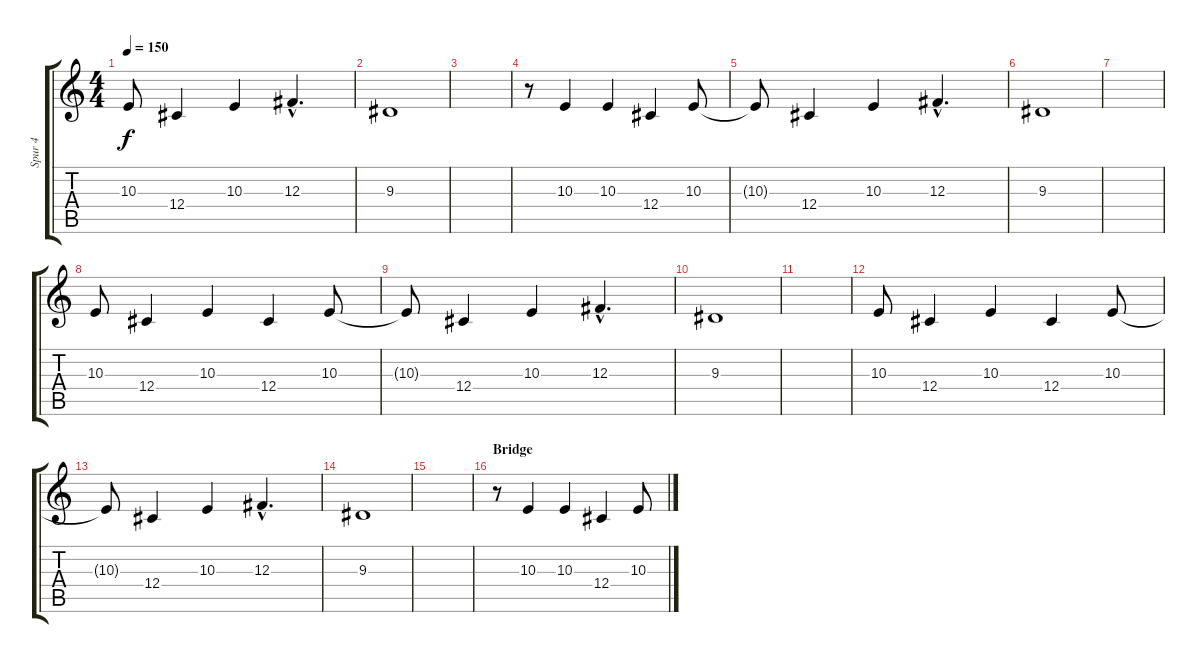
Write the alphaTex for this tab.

\track ("Spur 4" "Spur 4") {instrument violin}
\staff {score tabs}
\tuning (Eb4 Bb3 Gb3 Db3 Ab2 Eb2) {hide}
\ts (4 4)
\tempo 150
\clef g2
\ks c
10.3{t}.8{dy f} 12.4.4 10.3.4 12.3{hac}.4{d} |
9.3.1 |
|
r.8 10.3.4 10.3.4 12.4.4 10.3.8 |
10.3{t}.8 12.4.4 10.3.4 12.3{hac}.4{d} |
9.3.1 |
|
10.3.8 12.4.4 10.3.4 12.4.4 10.3.8 |
10.3{t}.8 12.4.4 10.3.4 12.3{hac}.4{d} |
9.3.1 |
|
10.3.8 12.4.4 10.3.4 12.4.4 10.3.8 |
10.3{t}.8 12.4.4 10.3.4 12.3{hac}.4{d} |
9.3.1 |
|
\section ("" "Bridge")
r.8 10.3.4 10.3.4 12.4.4 10.3.8
